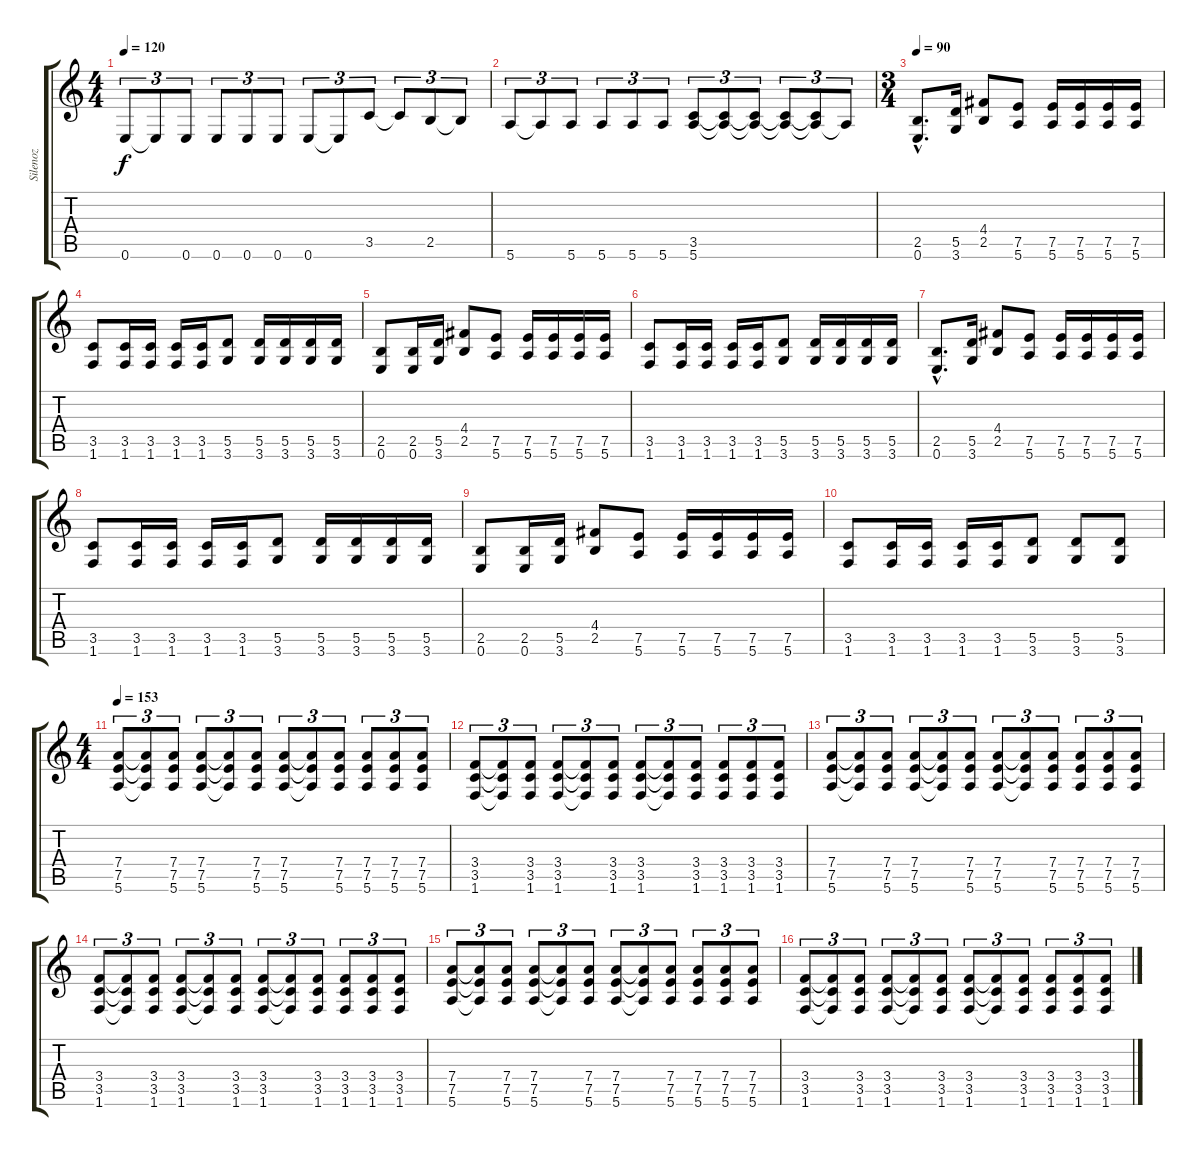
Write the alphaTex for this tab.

\track ("Silenoz" "Silenoz") {instrument overdrivenguitar}
\staff {score tabs}
\tuning (E4 B3 G3 D3 A2 E2) {hide}
\ts (4 4)
\tempo 120
\clef g2
\ks c
0.6.8{tu (3 2) dy f} 0.6{t}.8{tu (3 2)} 0.6.8{tu (3 2)} 0.6.8{tu (3 2)} 0.6.8{tu (3 2)} 0.6.8{tu (3 2)} 0.6.8{tu (3 2)} 0.6{t}.8{tu (3 2)} 3.5.8{tu (3 2)} 3.5{t}.8{tu (3 2)} 2.5.8{tu (3 2)} 2.5{t}.8{tu (3 2)} |
5.6.8{tu (3 2)} 5.6{t}.8{tu (3 2)} 5.6.8{tu (3 2)} 5.6.8{tu (3 2)} 5.6.8{tu (3 2)} 5.6.8{tu (3 2)} (3.5 5.6).8{tu (3 2)} (3.5{t} 5.6{t}).8{tu (3 2)} (3.5{t} 5.6{t}).8{tu (3 2)} (3.5{t} 5.6{t}).8{tu (3 2)} (3.5{t} 5.6{t}).8{tu (3 2)} 5.6{t}.8{tu (3 2)} |
\ts (3 4)
\tempo 90
(2.5{hac} 0.6{hac}).8{d volume 14} (5.5 3.6).16 (4.4 2.5).8 (7.5 5.6).8 (7.5 5.6).16 (7.5 5.6).16 (7.5 5.6).16 (7.5 5.6).16 |
(3.5 1.6).8 (3.5 1.6).16 (3.5 1.6).16 (3.5 1.6).16 (3.5 1.6).16 (5.5 3.6).8 (5.5 3.6).16 (5.5 3.6).16 (5.5 3.6).16 (5.5 3.6).16 |
(2.5 0.6).8 (2.5 0.6).16 (5.5 3.6).16 (4.4 2.5).8 (7.5 5.6).8 (7.5 5.6).16 (7.5 5.6).16 (7.5 5.6).16 (7.5 5.6).16 |
(3.5 1.6).8 (3.5 1.6).16 (3.5 1.6).16 (3.5 1.6).16 (3.5 1.6).16 (5.5 3.6).8 (5.5 3.6).16 (5.5 3.6).16 (5.5 3.6).16 (5.5 3.6).16 |
(2.5{hac} 0.6{hac}).8{d} (5.5 3.6).16 (4.4 2.5).8 (7.5 5.6).8 (7.5 5.6).16 (7.5 5.6).16 (7.5 5.6).16 (7.5 5.6).16 |
(3.5 1.6).8 (3.5 1.6).16 (3.5 1.6).16 (3.5 1.6).16 (3.5 1.6).16 (5.5 3.6).8 (5.5 3.6).16 (5.5 3.6).16 (5.5 3.6).16 (5.5 3.6).16 |
(2.5 0.6).8 (2.5 0.6).16 (5.5 3.6).16 (4.4 2.5).8 (7.5 5.6).8 (7.5 5.6).16 (7.5 5.6).16 (7.5 5.6).16 (7.5 5.6).16 |
(3.5 1.6).8 (3.5 1.6).16 (3.5 1.6).16 (3.5 1.6).16 (3.5 1.6).16 (5.5 3.6).8 (5.5 3.6).8 (5.5 3.6).8 |
\ts (4 4)
\tempo 153
(7.4 7.5 5.6).8{tu (3 2) volume 12 balance 16} (7.4{t} 7.5{t} 5.6{t}).8{tu (3 2)} (7.4 7.5 5.6).8{tu (3 2)} (7.4 7.5 5.6).8{tu (3 2)} (7.4{t} 7.5{t} 5.6{t}).8{tu (3 2)} (7.4 7.5 5.6).8{tu (3 2)} (7.4 7.5 5.6).8{tu (3 2)} (7.4{t} 7.5{t} 5.6{t}).8{tu (3 2)} (7.4 7.5 5.6).8{tu (3 2)} (7.4 7.5 5.6).8{tu (3 2)} (7.4 7.5 5.6).8{tu (3 2)} (7.4 7.5 5.6).8{tu (3 2)} |
(3.4 3.5 1.6).8{tu (3 2)} (3.4{t} 3.5{t} 1.6{t}).8{tu (3 2)} (3.4 3.5 1.6).8{tu (3 2)} (3.4 3.5 1.6).8{tu (3 2)} (3.4{t} 3.5{t} 1.6{t}).8{tu (3 2)} (3.4 3.5 1.6).8{tu (3 2)} (3.4 3.5 1.6).8{tu (3 2)} (3.4{t} 3.5{t} 1.6{t}).8{tu (3 2)} (3.4 3.5 1.6).8{tu (3 2)} (3.4 3.5 1.6).8{tu (3 2)} (3.4 3.5 1.6).8{tu (3 2)} (3.4 3.5 1.6).8{tu (3 2)} |
(7.4 7.5 5.6).8{tu (3 2)} (7.4{t} 7.5{t} 5.6{t}).8{tu (3 2)} (7.4 7.5 5.6).8{tu (3 2)} (7.4 7.5 5.6).8{tu (3 2)} (7.4{t} 7.5{t} 5.6{t}).8{tu (3 2)} (7.4 7.5 5.6).8{tu (3 2)} (7.4 7.5 5.6).8{tu (3 2)} (7.4{t} 7.5{t} 5.6{t}).8{tu (3 2)} (7.4 7.5 5.6).8{tu (3 2)} (7.4 7.5 5.6).8{tu (3 2)} (7.4 7.5 5.6).8{tu (3 2)} (7.4 7.5 5.6).8{tu (3 2)} |
(3.4 3.5 1.6).8{tu (3 2)} (3.4{t} 3.5{t} 1.6{t}).8{tu (3 2)} (3.4 3.5 1.6).8{tu (3 2)} (3.4 3.5 1.6).8{tu (3 2)} (3.4{t} 3.5{t} 1.6{t}).8{tu (3 2)} (3.4 3.5 1.6).8{tu (3 2)} (3.4 3.5 1.6).8{tu (3 2)} (3.4{t} 3.5{t} 1.6{t}).8{tu (3 2)} (3.4 3.5 1.6).8{tu (3 2)} (3.4 3.5 1.6).8{tu (3 2)} (3.4 3.5 1.6).8{tu (3 2)} (3.4 3.5 1.6).8{tu (3 2)} |
(7.4 7.5 5.6).8{tu (3 2)} (7.4{t} 7.5{t} 5.6{t}).8{tu (3 2)} (7.4 7.5 5.6).8{tu (3 2)} (7.4 7.5 5.6).8{tu (3 2)} (7.4{t} 7.5{t} 5.6{t}).8{tu (3 2)} (7.4 7.5 5.6).8{tu (3 2)} (7.4 7.5 5.6).8{tu (3 2)} (7.4{t} 7.5{t} 5.6{t}).8{tu (3 2)} (7.4 7.5 5.6).8{tu (3 2)} (7.4 7.5 5.6).8{tu (3 2)} (7.4 7.5 5.6).8{tu (3 2)} (7.4 7.5 5.6).8{tu (3 2)} |
(3.4 3.5 1.6).8{tu (3 2)} (3.4{t} 3.5{t} 1.6{t}).8{tu (3 2)} (3.4 3.5 1.6).8{tu (3 2)} (3.4 3.5 1.6).8{tu (3 2)} (3.4{t} 3.5{t} 1.6{t}).8{tu (3 2)} (3.4 3.5 1.6).8{tu (3 2)} (3.4 3.5 1.6).8{tu (3 2)} (3.4{t} 3.5{t} 1.6{t}).8{tu (3 2)} (3.4 3.5 1.6).8{tu (3 2)} (3.4 3.5 1.6).8{tu (3 2)} (3.4 3.5 1.6).8{tu (3 2)} (3.4 3.5 1.6).8{tu (3 2)}
